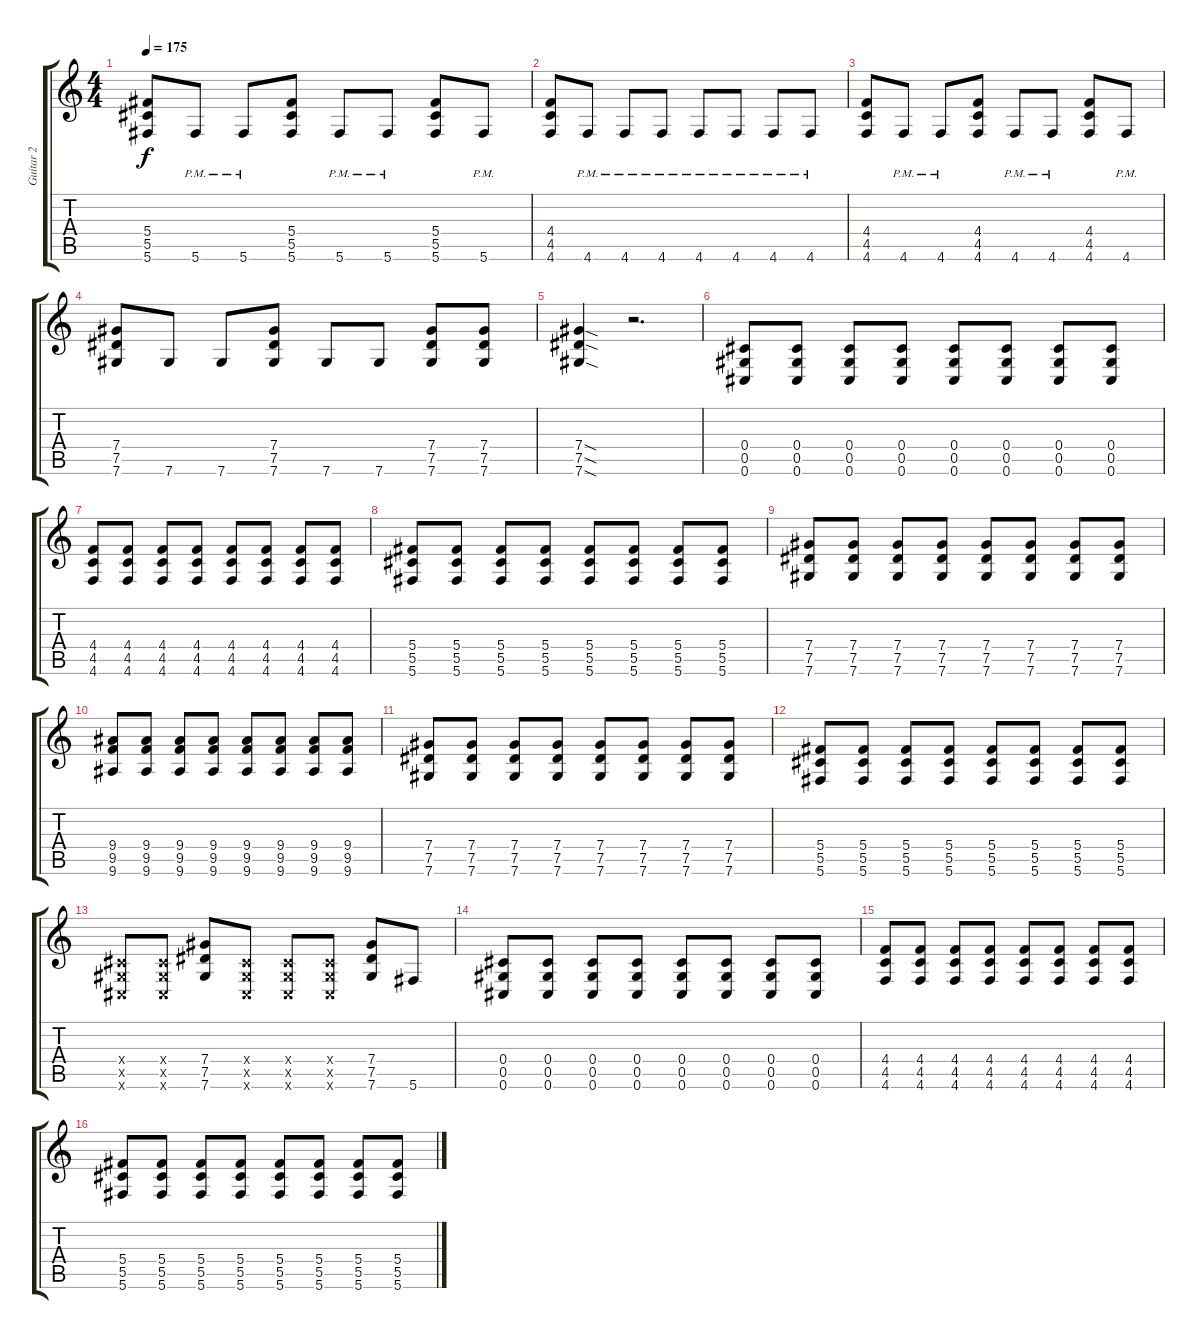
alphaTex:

\track ("Guitar 2" "Guitar 2") {instrument distortionguitar}
\staff {score tabs}
\tuning (Eb4 Bb3 Gb3 Db3 Ab2 Db2) {hide}
\ts (4 4)
\tempo 175
\clef g2
\ks c
(5.4 5.5 5.6).8{dy f} 5.6{pm}.8 5.6{pm}.8 (5.4 5.5 5.6).8 5.6{pm}.8 5.6{pm}.8 (5.4 5.5 5.6).8 5.6{pm}.8 |
(4.4 4.5 4.6).8 4.6{pm}.8 4.6{pm}.8 4.6{pm}.8 4.6{pm}.8 4.6{pm}.8 4.6{pm}.8 4.6{pm}.8 |
(4.4 4.5 4.6).8 4.6{pm}.8 4.6{pm}.8 (4.4 4.5 4.6).8 4.6{pm}.8 4.6{pm}.8 (4.4 4.5 4.6).8 4.6{pm}.8 |
(7.4 7.5 7.6).8 7.6.8 7.6.8 (7.4 7.5 7.6).8 7.6.8 7.6.8 (7.4 7.5 7.6).8 (7.4 7.5 7.6).8 |
(7.4{sod} 7.5{sod} 7.6{sod}).4 r.2{d} |
(0.4 0.5 0.6).8 (0.4 0.5 0.6).8 (0.4 0.5 0.6).8 (0.4 0.5 0.6).8 (0.4 0.5 0.6).8 (0.4 0.5 0.6).8 (0.4 0.5 0.6).8 (0.4 0.5 0.6).8 |
(4.4 4.5 4.6).8 (4.4 4.5 4.6).8 (4.4 4.5 4.6).8 (4.4 4.5 4.6).8 (4.4 4.5 4.6).8 (4.4 4.5 4.6).8 (4.4 4.5 4.6).8 (4.4 4.5 4.6).8 |
(5.4 5.5 5.6).8 (5.4 5.5 5.6).8 (5.4 5.5 5.6).8 (5.4 5.5 5.6).8 (5.4 5.5 5.6).8 (5.4 5.5 5.6).8 (5.4 5.5 5.6).8 (5.4 5.5 5.6).8 |
(7.4 7.5 7.6).8 (7.4 7.5 7.6).8 (7.4 7.5 7.6).8 (7.4 7.5 7.6).8 (7.4 7.5 7.6).8 (7.4 7.5 7.6).8 (7.4 7.5 7.6).8 (7.4 7.5 7.6).8 |
(9.4 9.5 9.6).8 (9.4 9.5 9.6).8 (9.4 9.5 9.6).8 (9.4 9.5 9.6).8 (9.4 9.5 9.6).8 (9.4 9.5 9.6).8 (9.4 9.5 9.6).8 (9.4 9.5 9.6).8 |
(7.4 7.5 7.6).8 (7.4 7.5 7.6).8 (7.4 7.5 7.6).8 (7.4 7.5 7.6).8 (7.4 7.5 7.6).8 (7.4 7.5 7.6).8 (7.4 7.5 7.6).8 (7.4 7.5 7.6).8 |
(5.4 5.5 5.6).8 (5.4 5.5 5.6).8 (5.4 5.5 5.6).8 (5.4 5.5 5.6).8 (5.4 5.5 5.6).8 (5.4 5.5 5.6).8 (5.4 5.5 5.6).8 (5.4 5.5 5.6).8 |
(0.4{x} 0.5{x} 0.6{x}).8 (0.4{x} 0.5{x} 0.6{x}).8 (7.4 7.5 7.6).8 (0.4{x} 0.5{x} 0.6{x}).8 (0.4{x} 0.5{x} 0.6{x}).8 (0.4{x} 0.5{x} 0.6{x}).8 (7.4 7.5 7.6).8 5.6.8 |
(0.4 0.5 0.6).8 (0.4 0.5 0.6).8 (0.4 0.5 0.6).8 (0.4 0.5 0.6).8 (0.4 0.5 0.6).8 (0.4 0.5 0.6).8 (0.4 0.5 0.6).8 (0.4 0.5 0.6).8 |
(4.4 4.5 4.6).8 (4.4 4.5 4.6).8 (4.4 4.5 4.6).8 (4.4 4.5 4.6).8 (4.4 4.5 4.6).8 (4.4 4.5 4.6).8 (4.4 4.5 4.6).8 (4.4 4.5 4.6).8 |
(5.4 5.5 5.6).8 (5.4 5.5 5.6).8 (5.4 5.5 5.6).8 (5.4 5.5 5.6).8 (5.4 5.5 5.6).8 (5.4 5.5 5.6).8 (5.4 5.5 5.6).8 (5.4 5.5 5.6).8
